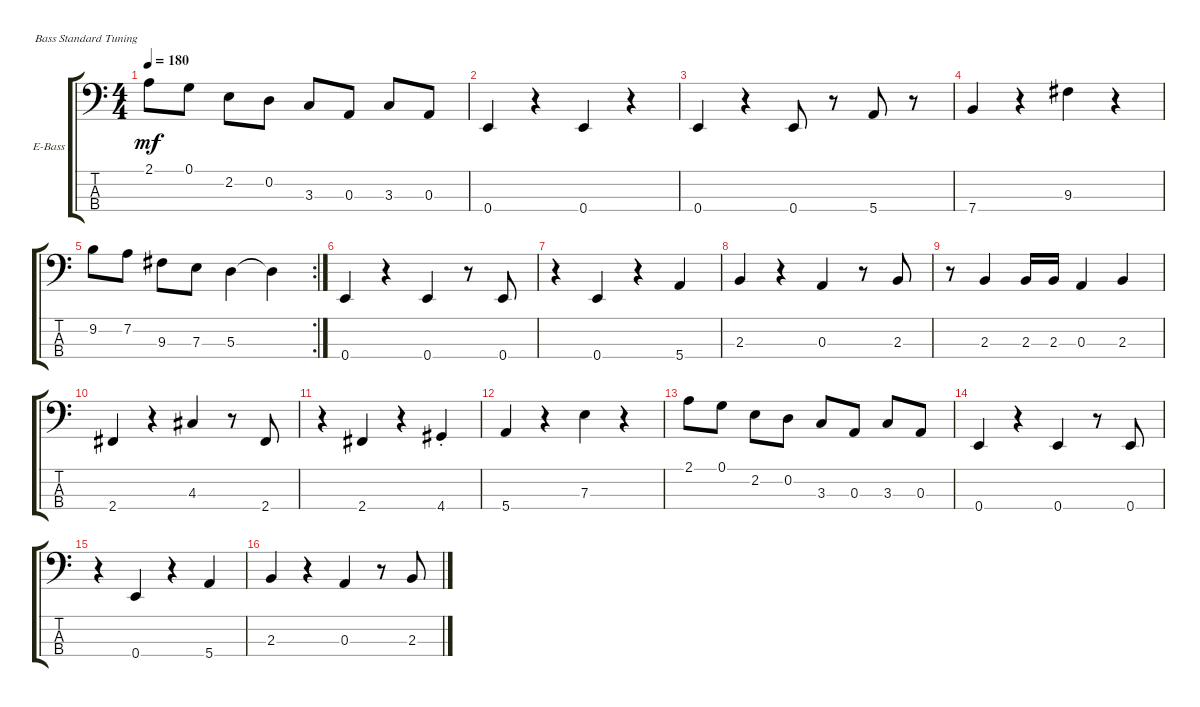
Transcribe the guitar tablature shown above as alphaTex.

\defaultSystemsLayout 4
\bracketExtendMode groupsimilarinstruments
\firstSystemTrackNameOrientation horizontal
\otherSystemsTrackNameOrientation horizontal
\track ("Electric Bass" "E-Bass") {instrument electricbassfinger}
\staff {score tabs}
\tuning (G2 D2 A1 E1)
\ts (4 4)
\tempo 180
\clef f4
\scale
0.333333
\ks c
2.1.8{dy mf} 0.1.8 2.2.8 0.2.8 3.3.8 0.3.8 3.3.8 0.3.8 |
\scale
0.333333 0.4.4 r.4 0.4.4 r.4 |
\scale
0.333333 0.4.4 r.4 0.4.8 r.8 5.4.8 r.8 |
\scale
0.333333 7.4.4 r.4 9.3.4 r.4 |
\rc 2
\scale
0.354497 9.2.8 7.2.8 9.3.8 7.3.8 5.3.4 5.3{t}.4 |
\scale
0.322751 0.4.4 r.4 0.4.4 r.8 0.4.8 |
\scale
0.322751 r.4 0.4.4 r.4 5.4.4 |
\scale
0.333333 2.3.4 r.4 0.3.4 r.8 2.3.8 |
\scale
0.333333 r.8 2.3.4 2.3.16 2.3.16 0.3.4 2.3.4 |
\scale
0.333333 2.4.4 r.4 4.3.4 r.8 2.4.8 |
\scale
0.333333 r.4 2.4.4 r.4 4.4{st}.4 |
\scale
0.333333 5.4.4 r.4 7.3.4 r.4 |
\scale
0.333333 2.1.8 0.1.8 2.2.8 0.2.8 3.3.8 0.3.8 3.3.8 0.3.8 |
\scale
0.333333 0.4.4 r.4 0.4.4 r.8 0.4.8 |
\scale
0.333333 r.4 0.4.4 r.4 5.4.4 |
\scale
0.333333 2.3.4 r.4 0.3.4 r.8 2.3.8
